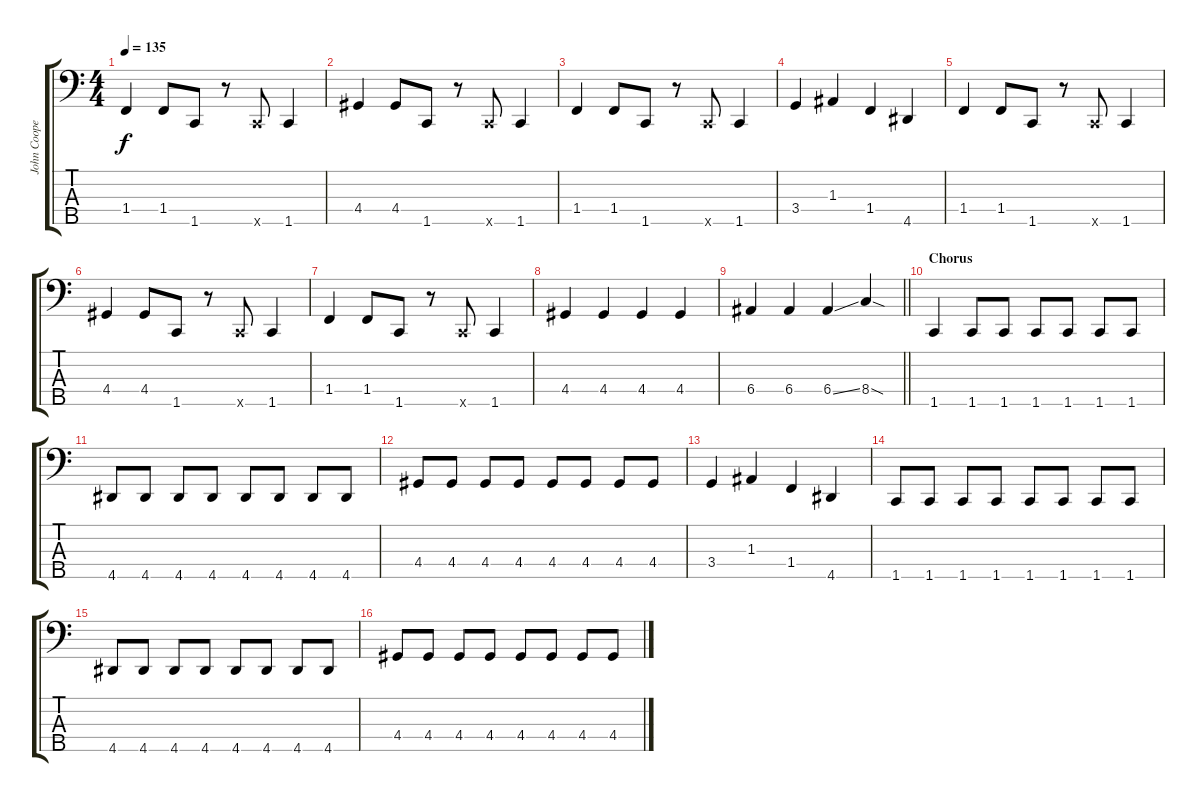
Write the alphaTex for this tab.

\track ("John Cooper (5-String)" "John Coope") {instrument electricbassfinger}
\staff {score tabs}
\tuning (G2 D2 A1 E1 B0) {hide}
\ts (4 4)
\tempo 135
\clef f4
\ks c
1.4.4{dy f} 1.4.8 1.5.8 r.8 1.5{x}.8 1.5.4 |
4.4.4 4.4.8 1.5.8 r.8 1.5{x}.8 1.5.4 |
1.4.4 1.4.8 1.5.8 r.8 1.5{x}.8 1.5.4 |
3.4.4 1.3.4 1.4.4 4.5.4 |
1.4.4 1.4.8 1.5.8 r.8 1.5{x}.8 1.5.4 |
4.4.4 4.4.8 1.5.8 r.8 1.5{x}.8 1.5.4 |
1.4.4 1.4.8 1.5.8 r.8 1.5{x}.8 1.5.4 |
4.4.4 4.4.4 4.4.4 4.4.4 |
\barLineRight lightlight
6.4.4 6.4.4 6.4{ss}.4 8.4{sod}.4 |
\section ("" "Chorus")
1.5.4 1.5.8 1.5.8 1.5.8 1.5.8 1.5.8 1.5.8 |
4.5.8 4.5.8 4.5.8 4.5.8 4.5.8 4.5.8 4.5.8 4.5.8 |
4.4.8 4.4.8 4.4.8 4.4.8 4.4.8 4.4.8 4.4.8 4.4.8 |
3.4.4 1.3.4 1.4.4 4.5.4 |
1.5.8 1.5.8 1.5.8 1.5.8 1.5.8 1.5.8 1.5.8 1.5.8 |
4.5.8 4.5.8 4.5.8 4.5.8 4.5.8 4.5.8 4.5.8 4.5.8 |
4.4.8 4.4.8 4.4.8 4.4.8 4.4.8 4.4.8 4.4.8 4.4.8
